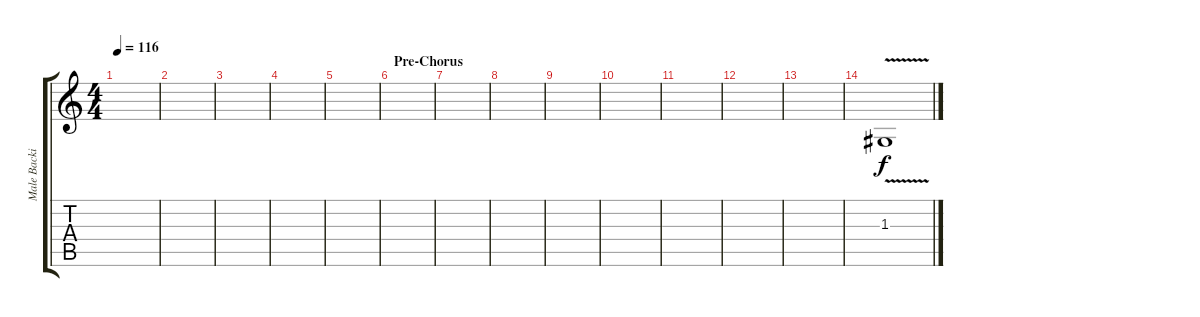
\track ("Male Backing Vocals" "Male Backi") {instrument ocarina}
\staff {score tabs}
\tuning (E4 B3 G3 D3 A2 E2) {hide}
\ts (4 4)
\tempo 116
\clef g2
\ks c
|
|
|
|
|
\section ("" "Pre-Chorus")
|
|
|
|
|
|
|
|
1.3{v}.1
